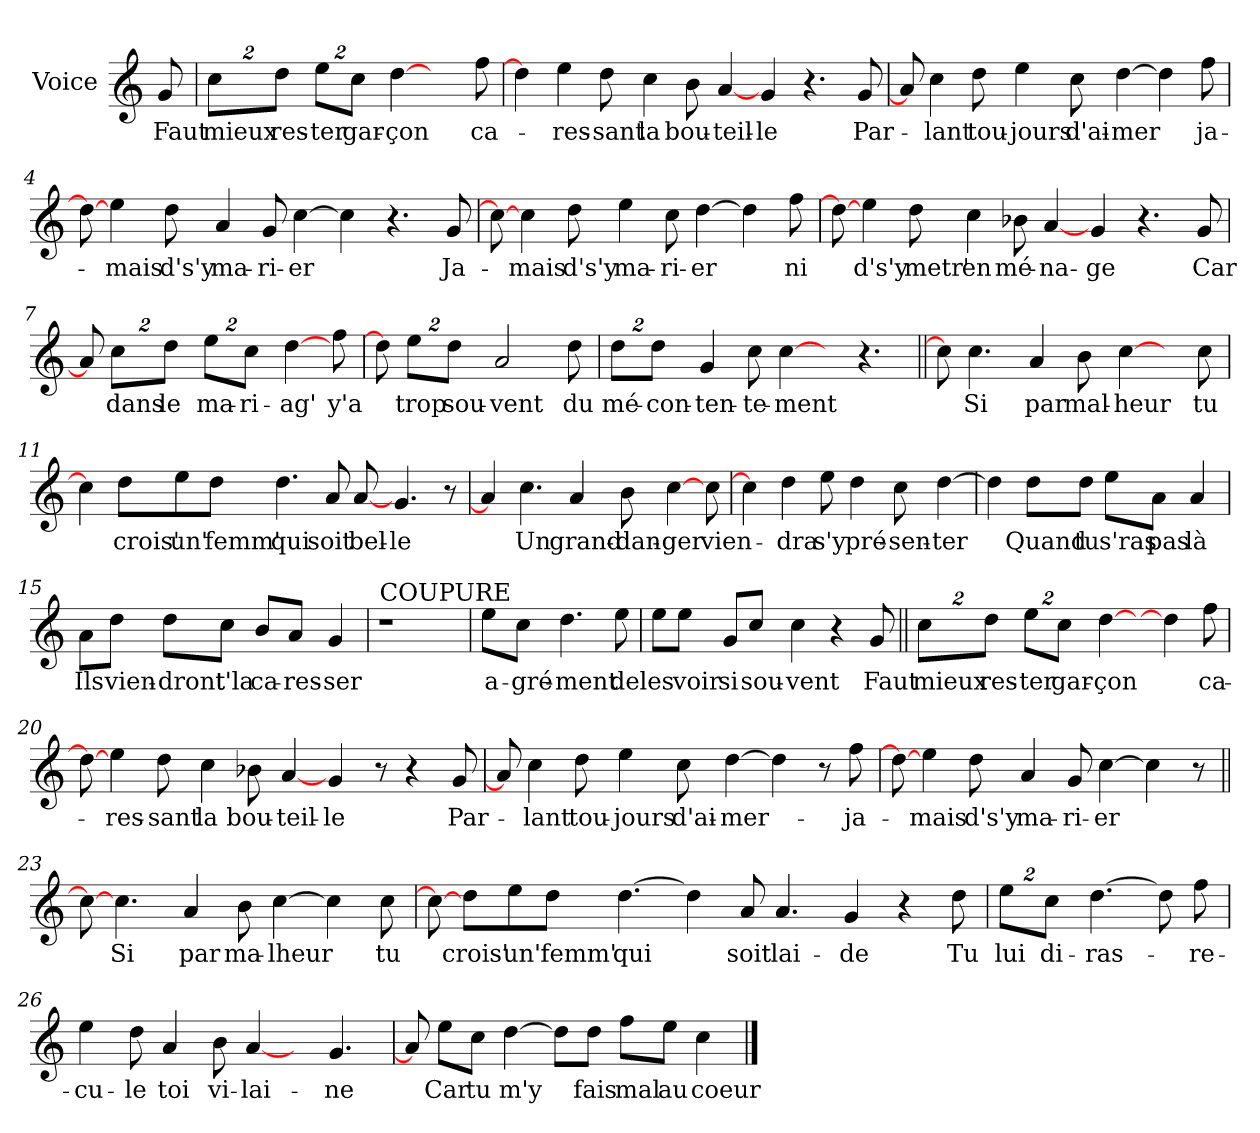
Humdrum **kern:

**kern	**text
*part1	*part1
*staff1	*staff1
*I"Voice	*
*I'V	*
*clefG2	*
*k[]	*
*C:	*
=	=
8g/	Faut
=1	=1
16%3cc\L	mieux
16%3dd\J	res-
16%3ee\L	-ter
16%3cc\J	gar-
[4dd\	-çon
4ryy	.
8ff\	ca-
=2	=2
4dd\]	.
4ee\	-res-
8dd\	-sant
4cc\	la
8b\	bou-
[4a/	-teil-
4g/	-le
4.r	.
8g/	Par-
=3	=3
8a/]	.
4cc\	-lant
8dd\	tou-
4ee\	-jours
8cc\	d'ai-
[4dd\	-mer
4dd\]	.
8ff\	ja-
!!LO:LB:g=z
=4	=4
8dd\_	.
4ee\	-mais
8dd\	d's'y
4a/	ma-
8g/	-ri-
[4cc\	-er
4cc\]	.
4.r	.
8g/	Ja-
=5	=5
8cc\_	.
4cc\	-mais
8dd\	d's'y
4ee\	ma-
8cc\	-ri-
[4dd\	-er
4dd\]	.
8ff\	ni
=6	=6
8dd\_	.
4ee\	d's'y
8dd\	metr'
4cc\	en
8b-X\	mé-
[4a/	-na-
4g/	-ge
4.r	.
8g/	Car
!!LO:LB:g=z
=7	=7
8a/]	.
16%3cc\L	dans
16%3dd\J	le
16%3ee\L	ma-
16%3cc\J	-ri-
[4dd\	-ag'
8ff\	y'a
=8	=8
8dd\]	.
16%3ee\L	trop
16%3dd\J	sou-
2a/	-vent
8dd\	du
=9	=9
16%3dd\L	mé-
16%3dd\J	-con-
4g/	-ten-
8cc\	-te-
[4cc\	-ment
8ryy	.
4.r	.
=10||	=10||
8cc\]	.
4.cc\	Si
4a/	par
8b\	mal-
[4cc\	-heur
8ryy	.
8cc\	tu
!!LO:LB:g=z
=11	=11
4cc\]	.
8dd\L	crois'
8ee\	un'
8dd\J	femm'
4.dd\	qui
8a/	soit
[8a/	bel-
4.g/	-le
8r	.
=12	=12
4a/]	.
4.cc\	Un
4a/	grand-
8b\	-dan-
[4cc\	-ger
8cc\	vien-
=13	=13
4cc\]	.
4dd\	-dra
8ee\	s'y
4dd\	pré-
8cc\	-sen-
[4dd\	-ter
!!LO:LB:g=z
=14	=14
*MM120	*
4dd\]	.
8dd\L	Quand
8dd\J	tu
8ee\L	s'ras
8a\J	pas
4a/	là
=15	=15
8a\L	Ils
8dd\J	vien-
8dd\L	-dront
8cc\J	t'la
8b/L	ca-
8a/J	-res-
4g/	-ser
=16	=16
!LO:TX:t=COUPURE	!
1r	.
=17	=17
8ee\L	a-
8cc\J	-gré-
4.dd\	-ment
8ee\	de
=18	=18
8ee\L	les
8ee\J	voir
8g/L	si
8cc/J	sou-
4cc\	-vent
4r	.
8g/	Faut
!!LO:LB:g=z
=19||	=19||
*MM180	*
16%3cc\L	mieux
16%3dd\J	res-
16%3ee\L	-ter
16%3cc\J	gar-
[4dd\	-çon
8ryy	.
4dd\]	.
8ff\	ca-
=20	=20
8dd\_	.
4ee\	-res-
8dd\	-sant
4cc\	la
8b-X\	bou-
[4a/	-teil-
4g/	-le
8r	.
4r	.
8g/	Par-
=21	=21
8a/]	.
4cc\	-lant
8dd\	tou-
4ee\	-jours
8cc\	d'ai-
[4dd\	-mer-
4dd\]	.
8r	.
8ff\	-ja-
!!LO:LB:g=z
=22	=22
8dd\_	.
4ee\	-mais
8dd\	d's'y
4a/	ma-
8g/	-ri-
[4cc\	-er
4cc\]	.
8r	.
=23||	=23||
8cc\_	.
4.cc\	Si
4a/	par
8b\	ma-
[4cc\	-lheur
4cc\]	.
8cc\	tu
=24	=24
8cc\_	.
8dd\L	crois'
8ee\	un'
8dd\J	femm'
[4.dd\	qui
4dd\]	.
8a/	soit
4.a/	lai-
4g/	-de
4r	.
8dd\	Tu
!!LO:LB:g=z
=25	=25
16%3ee\L	lui
16%3cc\J	di-
[4.dd\	-ras-
8dd\]	.
8ff\	-re-
=26	=26
4ee\	-cu-
8dd\	-le
4a/	toi
8b\	vi-
[4a/	-lai-
8ryy	.
4.g/	-ne
=27	=27
*MM120	*
8a/]	.
8ee\L	Car
8cc\J	tu
[4dd\	m'y
8dd\L]	.
8dd\J	fais
8ff\L	mal
8ee\J	au
4cc\	coeur
==	==
*-	*-
